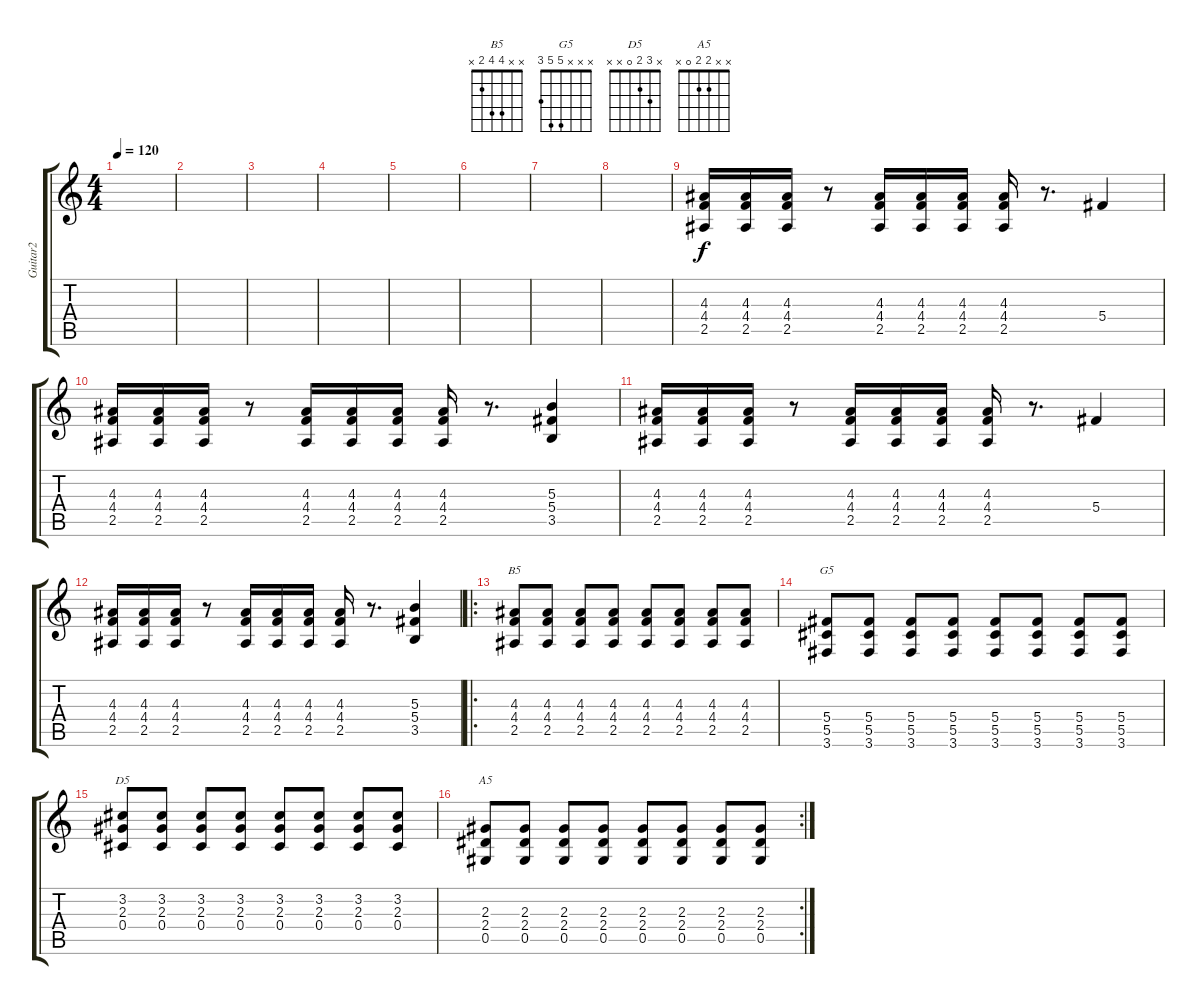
\track ("Guitar2" "Guitar2") {instrument distortionguitar}
\staff {score tabs}
\tuning (Eb4 Bb3 Gb3 Db3 Ab2 Eb2) {hide}
\chord ("B5" x x 4 4 2 x)
\chord ("G5" x x x 5 5 3)
\chord ("D5" x 3 2 0 x x)
\chord ("A5" x x 2 2 0 x)
\ts (4 4)
\tempo 120
\clef g2
\ks c
|
|
|
|
|
|
|
|
(4.3 4.4 2.5).16 (4.3 4.4 2.5).16 (4.3 4.4 2.5).16 r.8 (4.3 4.4 2.5).16 (4.3 4.4 2.5).16 (4.3 4.4 2.5).16 (4.3 4.4 2.5).16 r.8{d} 5.4.4 |
(4.3 4.4 2.5).16 (4.3 4.4 2.5).16 (4.3 4.4 2.5).16 r.8 (4.3 4.4 2.5).16 (4.3 4.4 2.5).16 (4.3 4.4 2.5).16 (4.3 4.4 2.5).16 r.8{d} (5.3 5.4 3.5).4 |
(4.3 4.4 2.5).16 (4.3 4.4 2.5).16 (4.3 4.4 2.5).16 r.8 (4.3 4.4 2.5).16 (4.3 4.4 2.5).16 (4.3 4.4 2.5).16 (4.3 4.4 2.5).16 r.8{d} 5.4.4 |
(4.3 4.4 2.5).16 (4.3 4.4 2.5).16 (4.3 4.4 2.5).16 r.8 (4.3 4.4 2.5).16 (4.3 4.4 2.5).16 (4.3 4.4 2.5).16 (4.3 4.4 2.5).16 r.8{d} (5.3 5.4 3.5).4 |
\ro
(4.3 4.4 2.5).8{ch "B5"} (4.3 4.4 2.5).8 (4.3 4.4 2.5).8 (4.3 4.4 2.5).8 (4.3 4.4 2.5).8 (4.3 4.4 2.5).8 (4.3 4.4 2.5).8 (4.3 4.4 2.5).8 |
(5.4 5.5 3.6).8{ch "G5"} (5.4 5.5 3.6).8 (5.4 5.5 3.6).8 (5.4 5.5 3.6).8 (5.4 5.5 3.6).8 (5.4 5.5 3.6).8 (5.4 5.5 3.6).8 (5.4 5.5 3.6).8 |
(3.2 2.3 0.4).8{ch "D5"} (3.2 2.3 0.4).8 (3.2 2.3 0.4).8 (3.2 2.3 0.4).8 (3.2 2.3 0.4).8 (3.2 2.3 0.4).8 (3.2 2.3 0.4).8 (3.2 2.3 0.4).8 |
\rc 2
(2.3 2.4 0.5).8{ch "A5"} (2.3 2.4 0.5).8 (2.3 2.4 0.5).8 (2.3 2.4 0.5).8 (2.3 2.4 0.5).8 (2.3 2.4 0.5).8 (2.3 2.4 0.5).8 (2.3 2.4 0.5).8
